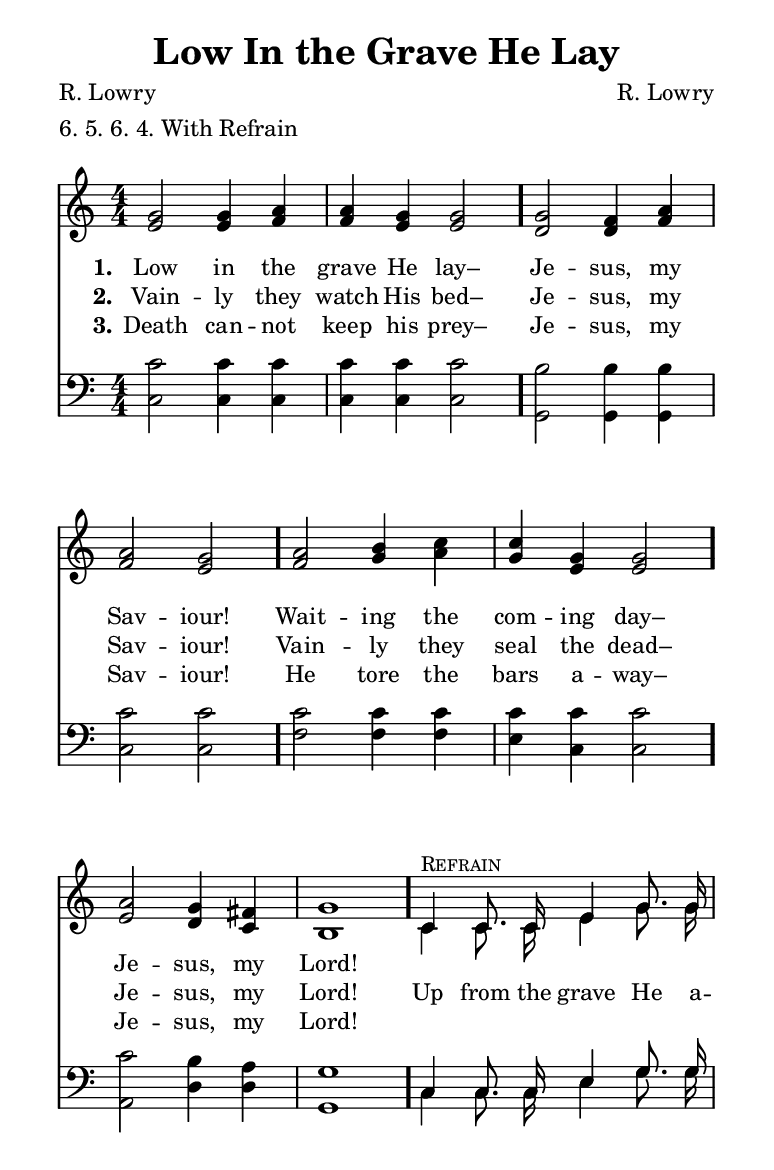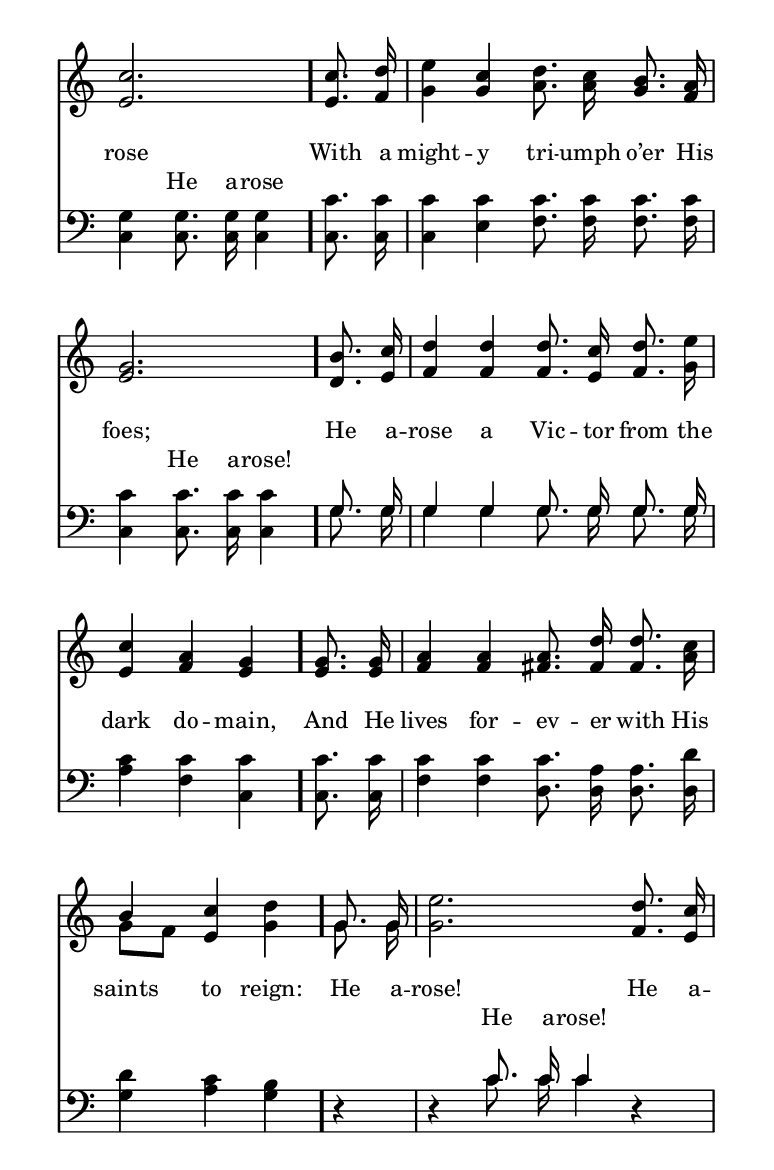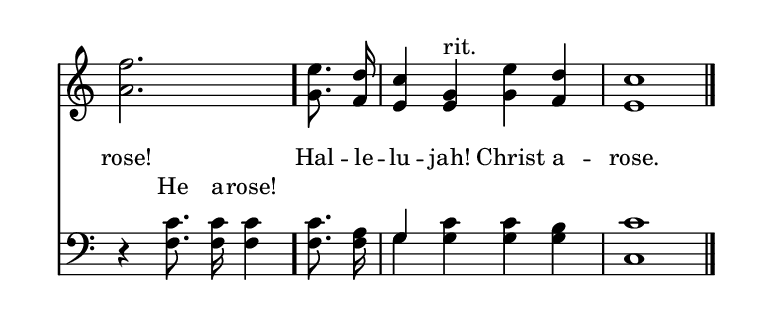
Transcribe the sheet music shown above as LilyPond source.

\include "common/global.ily"
\paper {
  \include "common/paper.ily"
  ragged-last-bottom = ##t
  systems-per-page = #(cond (is-eogsized 4) (#t #f))
  system-count = #(cond (is-eogsized 6) (#t #f))
}

\header{
  hymnnumber = "175"
  title = "Low In the Grave He Lay"
  tunename = "Christ Arose"
  meter = "6. 5. 6. 4. With Refrain"
  poet = "R. Lowry"
  composer = "R. Lowry"
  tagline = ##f
}

global = {
  \include "common/overrides.ily"
  \override Staff.TimeSignature.style = #'numbered
  \time 4/4
  \override Score.MetronomeMark.transparent = ##t % hide all fermata changes too
  \tempo 4=110
  \key c \major
  \autoBeamOff
}

notesSoprano = {
\global
\relative c'' {

  g2 g4 a | a g g2 |
  g2 f4 a | a2 g |
  a2 b4 c | c g g2 |
  a2 g4 fis | g1 |

  << s^\markup { \small \caps "Refrain" }
  { c,4 c8. c16 e4 g8. g16 | c2. } >>
  c8. d16 | e4 c d8. c16 b8. a16 | g2.
  b8. c16 | d4 d d8. c16 d8. e16 | c4 a g
  g8. g16 | a4 a a8. d16 d8. c16 | b4 c d
  g,8. g16 | e'2. d8. c16 | f2.
  e8. d16 | c4 g^\markup{rit.} e' d | c1

  \bar "|."

}
}

notesAlto = {
\global
\relative e' {

  e2 e4 f | f e e2 |
  d2 d4 f | f2 e2 |
  f2 g4 a | g e e2 |
  e2 d4 c | b1 |


  c4 c8. c16 e4 g8. g16 | e2.
  e8. f16 | g4 g a8. a16 g8. f16 | e2.
  d8. e16 | f4 f f8. e16 f8. g16 | e4 f e
  e8. e16 | f4 f fis8. fis16 fis8. a16 | g8[ f] e4 g
  g8. g16 | g2. f8. e16 | a2.
  g8. f16 | e4 e g f | e1 |

}
}

notesTenor = {
\global
\relative a {

  c2 c4 c | c c c2 |
  b2 b4 b | c2 c |
  c2 c4 c | c c c2 |
  c2 b4 a | g1 |

  c,4 c8. c16 e4 g8. g16 | g4 g8. g16 g4
  c8. c16 | c4 c c8. c16 c8. c16 c4 c8. c16 c4
  g8. g16 | g4 g g8. g16 g8. g16 | c4 c c
  c8. c16 | c4 c c8. a16 a8. d16 | d4 c b
  r4 r c8. c16 c4 r4 | r c8. c16 c4
  c8. a16 | g4 c c b | c1 |

}
}

notesBass = {
\global
\relative f {

  c2 c4 c | c c c2 |
  g2 g4 g | c2 c |
  f2 f4 f | e c c2 |
  a2 d4 d | g,1 |

  c4 c8. c16 e4 g8. g16 | c,4 c8. c16 c4
  c8. c16 | c4 e f8. f16 f8. f16 | c4 c8. c16 c4
  g'8. g16 | g4 g g8. g16 g8. g16 | a4 f c
  c8. c16 | f4 f d8. d16 d8. d16 | g4 a g
  r4 r c8. c16 c4 r4 | r f,8. f16 f4
  f8. f16 | g4 g g g | c,1 |

}
}

Refrain = \lyricmode {

Up from the grave He a -- rose \bar "."
With a might -- y tri -- umph o’er His foes; \bar "."
He a -- rose a Vic -- tor from the dark do -- main, \bar "."
And He lives for -- ev -- er with His saints to reign: \bar "."
He a -- rose! He a -- rose! \bar "."
Hal -- le -- lu -- jah! Christ a -- rose. \bar "."

}

wordsA = \lyricmode {
\set stanza = "1."

Low in the grave He lay– \bar "."
Je -- sus, my Sav -- iour! \bar "."
Wait -- ing the com -- ing day– \bar "."
Je -- sus, my Lord! \bar "."

}

wordsB = \lyricmode {
\set stanza = "2."

Vain -- ly they watch His bed–
Je -- sus, my Sav -- iour!
Vain -- ly they seal the dead–
Je -- sus, my Lord!

\Refrain

}

wordsC = \lyricmode {
\set stanza = "3."

Death can -- not keep his prey–
Je -- sus, my Sav -- iour!
He tore the bars a -- way–
Je -- sus, my Lord!

}

underWords = \lyricmode {

{ \repeat unfold 28 \skip 4 }
He a -- rose
{ \repeat unfold 9 \skip 4 }
He a -- rose!
{ \repeat unfold 22 \skip 4 }
He a -- rose!
He a -- rose!

}

\score {
  \context ChoirStaff <<
    \context Staff = upper <<
      \set Staff.autoBeaming = ##f
      \set ChoirStaff.systemStartDelimiter = #'SystemStartBar
      \set ChoirStaff.printPartCombineTexts = ##f
      \partcombine #'(2 . 9) \notesSoprano \notesAlto
      \context NullVoice = sopranos { \voiceOne << \notesSoprano >> }
      \context NullVoice = altos { \voiceTwo << \notesAlto >> }
      \context Lyrics = one   \lyricsto sopranos \wordsA
      \context Lyrics = two   \lyricsto sopranos \wordsB
      \context Lyrics = three \lyricsto sopranos \wordsC
    >>
    \context Staff = men <<
      \set Staff.autoBeaming = ##f
      \clef bass
      \set ChoirStaff.printPartCombineTexts = ##f
      \partcombine #'(2 . 9) \notesTenor \notesBass
      \context NullVoice = tenors { \voiceOne << \notesTenor >> }
      \context NullVoice = basses { \voiceTwo << \notesBass >> }
    >>
    \context Lyrics = three \lyricsto tenors \underWords
  >>
  \layout {
    \include "common/layout.ily"
  }
  \midi{
    \include "common/midi.ily"
  }
}

\version "2.19.49"  % necessary for upgrading to future LilyPond versions.

% vi:set et ts=2 sw=2 ai nocindent syntax=lilypond:
